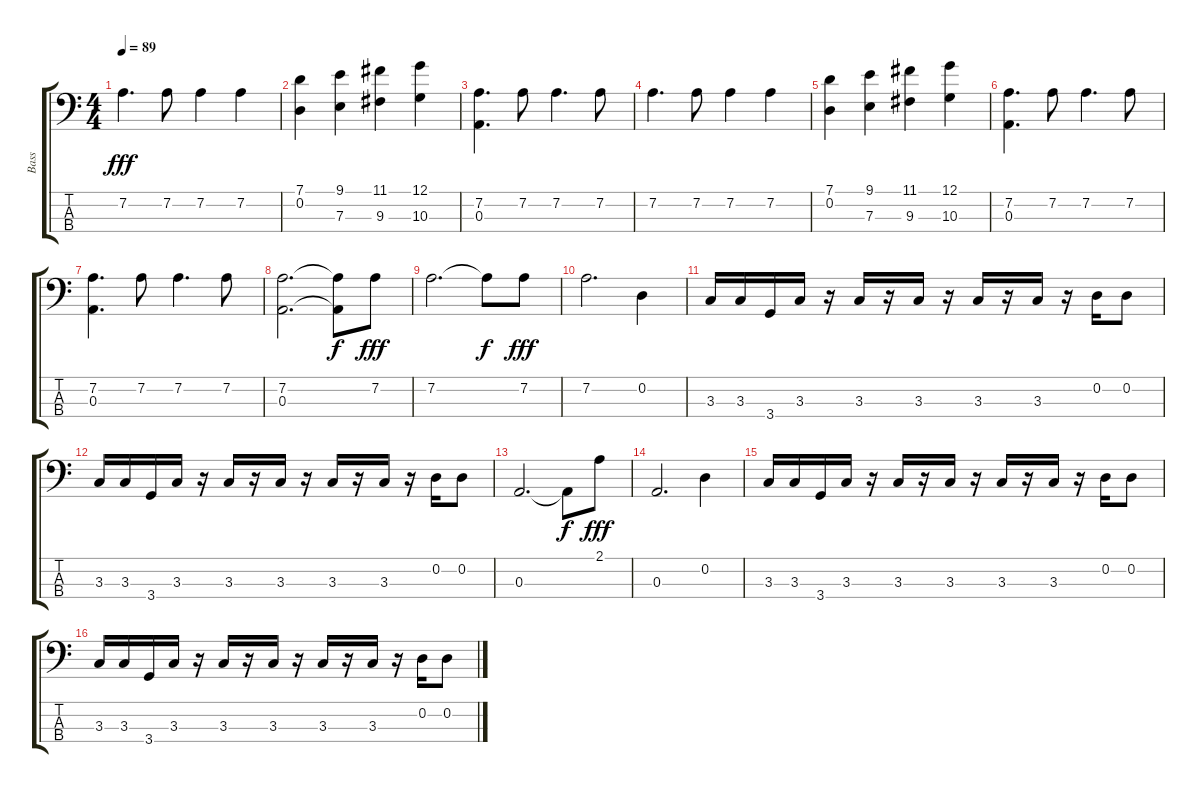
\track ("Bass" "Bass") {instrument acousticguitarnylon}
\staff {score tabs}
\tuning (G2 D2 A1 E1) {hide}
\ts (4 4)
\tempo 89
\clef f4
\ks c
7.2.4{d dy fff} 7.2.8 7.2.4 7.2.4 |
(7.1 0.2).4 (9.1 7.3).4 (11.1 9.3).4 (12.1 10.3).4 |
(7.2 0.3).4{d} 7.2.8 7.2.4{d} 7.2.8 |
7.2.4{d} 7.2.8 7.2.4 7.2.4 |
(7.1 0.2).4 (9.1 7.3).4 (11.1 9.3).4 (12.1 10.3).4 |
(7.2 0.3).4{d} 7.2.8 7.2.4{d} 7.2.8 |
(7.2 0.3).4{d} 7.2.8 7.2.4{d} 7.2.8 |
(7.2 0.3).2{d} (7.2{t} 0.3{t}).8{dy f} 7.2.8{dy fff} |
7.2.2{d} 7.2{t}.8{dy f} 7.2.8{dy fff} |
7.2.2{d} 0.2.4 |
3.3.16 3.3.16 3.4.16 3.3.16 r.16 3.3.16 r.16 3.3.16 r.16 3.3.16 r.16 3.3.16 r.16 0.2.16 0.2.8 |
3.3.16 3.3.16 3.4.16 3.3.16 r.16 3.3.16 r.16 3.3.16 r.16 3.3.16 r.16 3.3.16 r.16 0.2.16 0.2.8 |
0.3.2{d} 0.3{t}.8{dy f} 2.1.8{dy fff} |
0.3.2{d} 0.2.4 |
3.3.16 3.3.16 3.4.16 3.3.16 r.16 3.3.16 r.16 3.3.16 r.16 3.3.16 r.16 3.3.16 r.16 0.2.16 0.2.8 |
3.3.16 3.3.16 3.4.16 3.3.16 r.16 3.3.16 r.16 3.3.16 r.16 3.3.16 r.16 3.3.16 r.16 0.2.16 0.2.8
